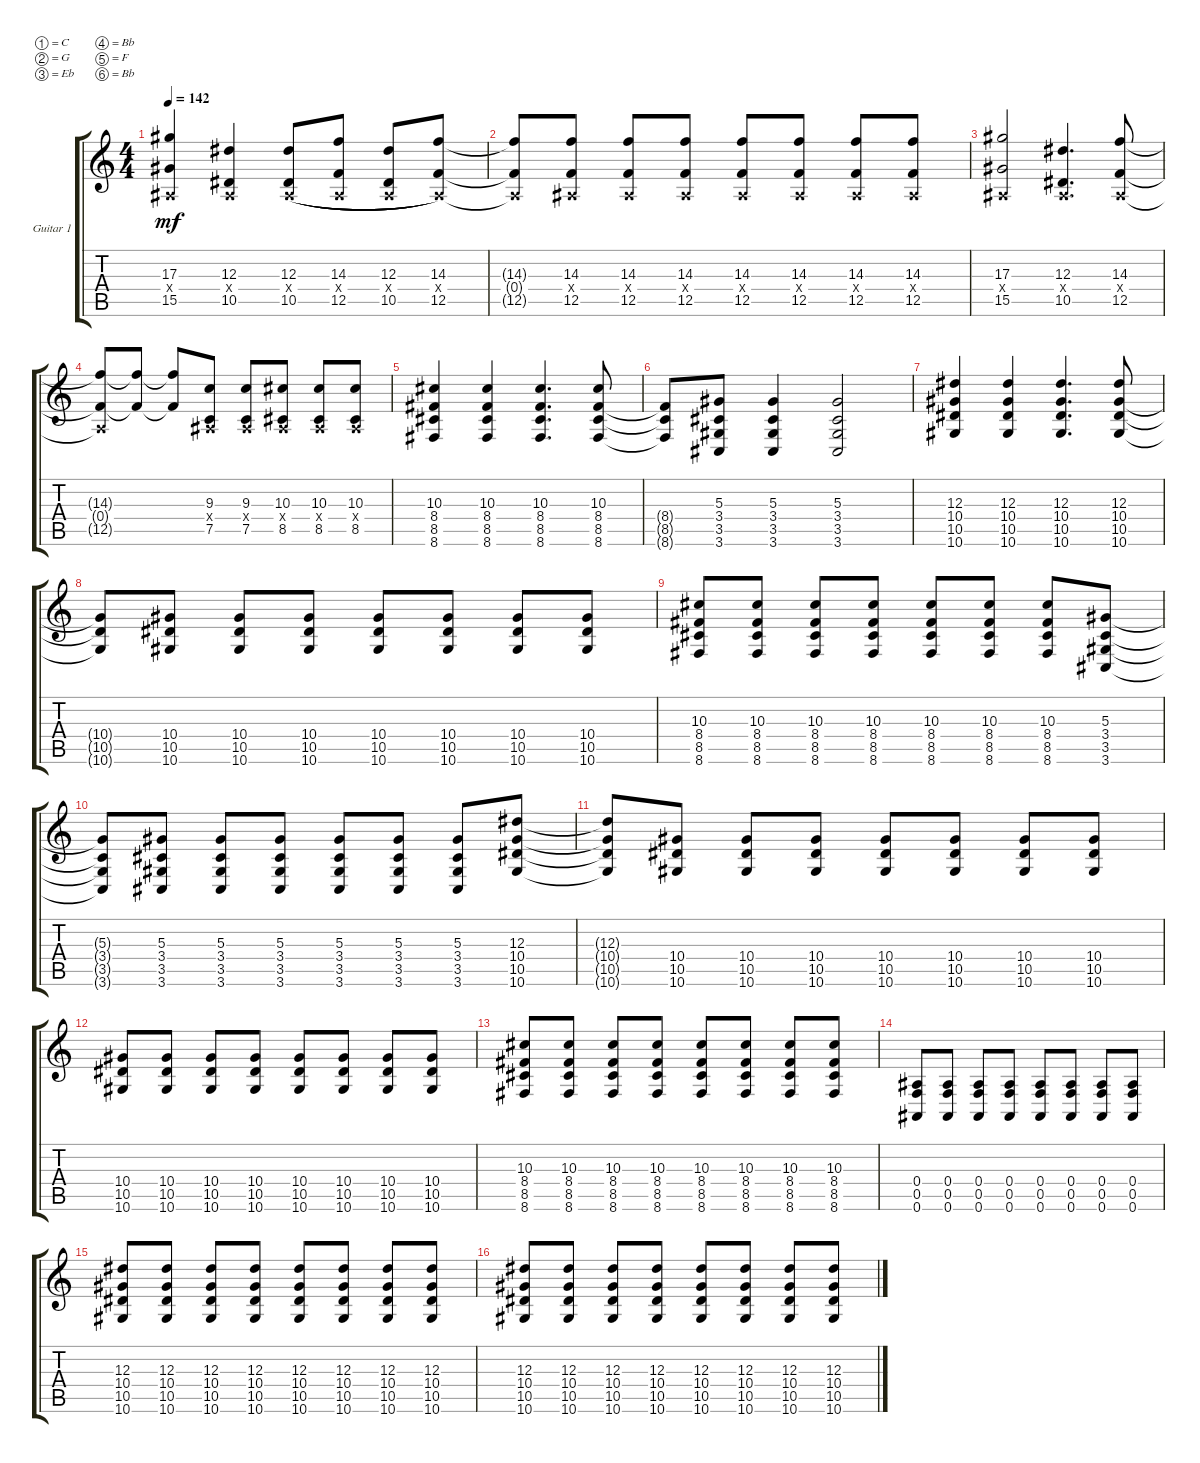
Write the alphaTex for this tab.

\defaultSystemsLayout 4
\bracketExtendMode groupsimilarinstruments
\firstSystemTrackNameOrientation horizontal
\otherSystemsTrackNameOrientation horizontal
\track ("Guitar 1" "Guitar 1") {instrument overdrivenguitar}
\staff {score tabs}
\tuning (C4 G3 Eb3 Bb2 F2 Bb1)
\ts (4 4)
\tempo 142
\clef g2
\ks c
(17.3 15.5 0.4{x}).4{dy mf} (12.3 10.5 0.4{x}).4 (12.3 10.5 0.4{x}).8{legatoorigin} (12.5 14.3 0.4{x}).8{legatoorigin} (10.5 12.3 0.4{x}).8{legatoorigin} (14.3 12.5 0.4{x}).8 |
(12.5{t} 14.3{t} 0.4{x t}).8 (14.3 12.5 0.4{x}).8 (12.5 14.3 0.4{x}).8 (14.3 12.5 0.4{x}).8 (12.5 14.3 0.4{x}).8 (12.5 14.3 0.4{x}).8 (12.5 14.3 0.4{x}).8 (12.5 14.3 0.4{x}).8 |
(17.3 15.5 0.4{x}).2 (12.3 10.5 0.4{x}).4{d} (14.3 12.5 0.4{x}).8 |
(12.5{t} 14.3{t} 0.4{x t}).8 (14.3{t} 12.5{t}).8 (12.5{t} 14.3{t}).8 (9.3 7.5 0.4{x}).8 (9.3 7.5 0.4{x}).8 (8.5 10.3 0.4{x}).8 (8.5 10.3 0.4{x}).8 (10.3 8.5 0.4{x}).8 |
(8.5 8.4 8.6 10.3).4 (8.4 8.5 8.6 10.3).4 (8.5 8.4 8.6 10.3).4{d} (8.4 8.5 8.6 10.3).8 |
(8.6{t} 8.5{t} 8.4{t}).8 (3.6 3.5 3.4 5.3).8 (3.4 3.5 3.6 5.3).4 (3.4 3.5 3.6 5.3).2 |
(10.4 10.5 10.6 12.3).4 (10.4 10.5 10.6 12.3).4 (10.6 10.5 10.4 12.3).4{d} (10.4 10.5 10.6 12.3).8 |
(10.6{t} 10.5{t} 10.4{t}).8 (10.6 10.5 10.4).8 (10.4 10.5 10.6).8 (10.6 10.5 10.4).8 (10.4 10.5 10.6).8 (10.4 10.5 10.6).8 (10.4 10.5 10.6).8 (10.4 10.5 10.6).8 |
(8.4 8.5 8.6 10.3).8 (8.6 8.5 8.4 10.3).8 (8.4 8.5 8.6 10.3).8 (8.6 8.5 8.4 10.3).8 (8.4 8.5 8.6 10.3).8 (8.6 8.5 8.4 10.3).8 (8.4 8.5 8.6 10.3).8 (3.6 3.5 3.4 5.3).8 |
(3.4{t} 3.5{t} 3.6{t} 5.3{t}).8 (3.6 3.5 3.4 5.3).8 (3.4 3.5 3.6 5.3).8 (3.6 3.5 3.4 5.3).8 (3.4 3.5 3.6 5.3).8 (3.6 3.5 3.4 5.3).8 (3.4 3.5 3.6 5.3).8 (10.6 10.5 10.4 12.3).8 |
(10.4{t} 10.5{t} 10.6{t} 12.3{t}).8 (10.6 10.5 10.4).8 (10.4 10.5 10.6).8 (10.6 10.5 10.4).8 (10.4 10.5 10.6).8 (10.6 10.5 10.4).8 (10.4 10.5 10.6).8 (10.6 10.5 10.4).8 |
(10.4 10.5 10.6).8 (10.6 10.5 10.4).8 (10.4 10.5 10.6).8 (10.6 10.5 10.4).8 (10.4 10.5 10.6).8 (10.6 10.5 10.4).8 (10.4 10.5 10.6).8 (10.6 10.5 10.4).8 |
(8.5 8.4 8.6 10.3).8 (8.5 8.4 8.6 10.3).8 (8.5 8.4 8.6 10.3).8 (8.5 8.4 8.6 10.3).8 (8.5 8.4 8.6 10.3).8 (8.5 8.4 8.6 10.3).8 (8.5 8.4 8.6 10.3).8 (8.5 8.4 8.6 10.3).8 |
(0.6 0.4 0.5).8 (0.6 0.4 0.5).8 (0.6 0.4 0.5).8 (0.6 0.4 0.5).8 (0.6 0.4 0.5).8 (0.6 0.4 0.5).8 (0.6 0.4 0.5).8 (0.6 0.5 0.4).8 |
(10.4 10.5 10.6 12.3).8 (10.6 10.5 10.4 12.3).8 (10.4 10.5 10.6 12.3).8 (10.6 10.5 10.4 12.3).8 (10.4 10.5 10.6 12.3).8 (10.6 10.5 10.4 12.3).8 (10.4 10.5 10.6 12.3).8 (10.6 10.5 10.4 12.3).8 |
(10.4 10.5 10.6 12.3).8 (10.6 10.5 10.4 12.3).8 (10.4 10.5 10.6 12.3).8 (10.6 10.5 10.4 12.3).8 (10.4 10.5 10.6 12.3).8 (10.6 10.5 10.4 12.3).8 (10.4 10.5 10.6 12.3).8 (10.6 10.5 10.4 12.3).8
